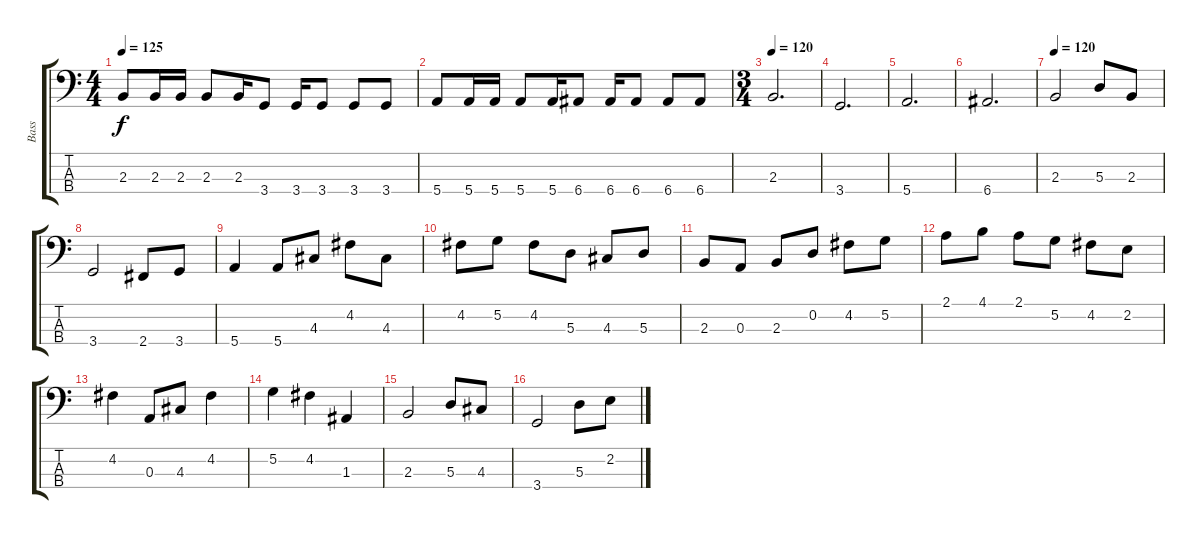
\track ("Bass" "Bass") {instrument electricbassfinger}
\staff {score tabs}
\tuning (G2 D2 A1 E1) {hide}
\ts (4 4)
\tempo 125
\clef f4
\ks c
2.3.8{dy f} 2.3.16 2.3.16 2.3.8 2.3.16 3.4.8 3.4.16 3.4.8 3.4.8 3.4.8 |
5.4.8 5.4.16 5.4.16 5.4.8 5.4.16 6.4.8 6.4.16 6.4.8 6.4.8 6.4.8 |
\ts (3 4)
\tempo 100
\tempo 120
2.3.2{d} |
3.4.2{d} |
5.4.2{d} |
6.4.2{d} |
\tempo 100
\tempo 120
2.3.2 5.3.8 2.3.8 |
3.4.2 2.4.8 3.4.8 |
5.4.4 5.4.8 4.3.8 4.2.8 4.3.8 |
4.2.8 5.2.8 4.2.8 5.3.8 4.3.8 5.3.8 |
2.3.8 0.3.8 2.3.8 0.2.8 4.2.8 5.2.8 |
2.1.8 4.1.8 2.1.8 5.2.8 4.2.8 2.2.8 |
4.2.4 0.3.8 4.3.8 4.2.4 |
5.2.4 4.2.4 1.3.4 |
2.3.2 5.3.8 4.3.8 |
3.4.2 5.3.8 2.2.8
